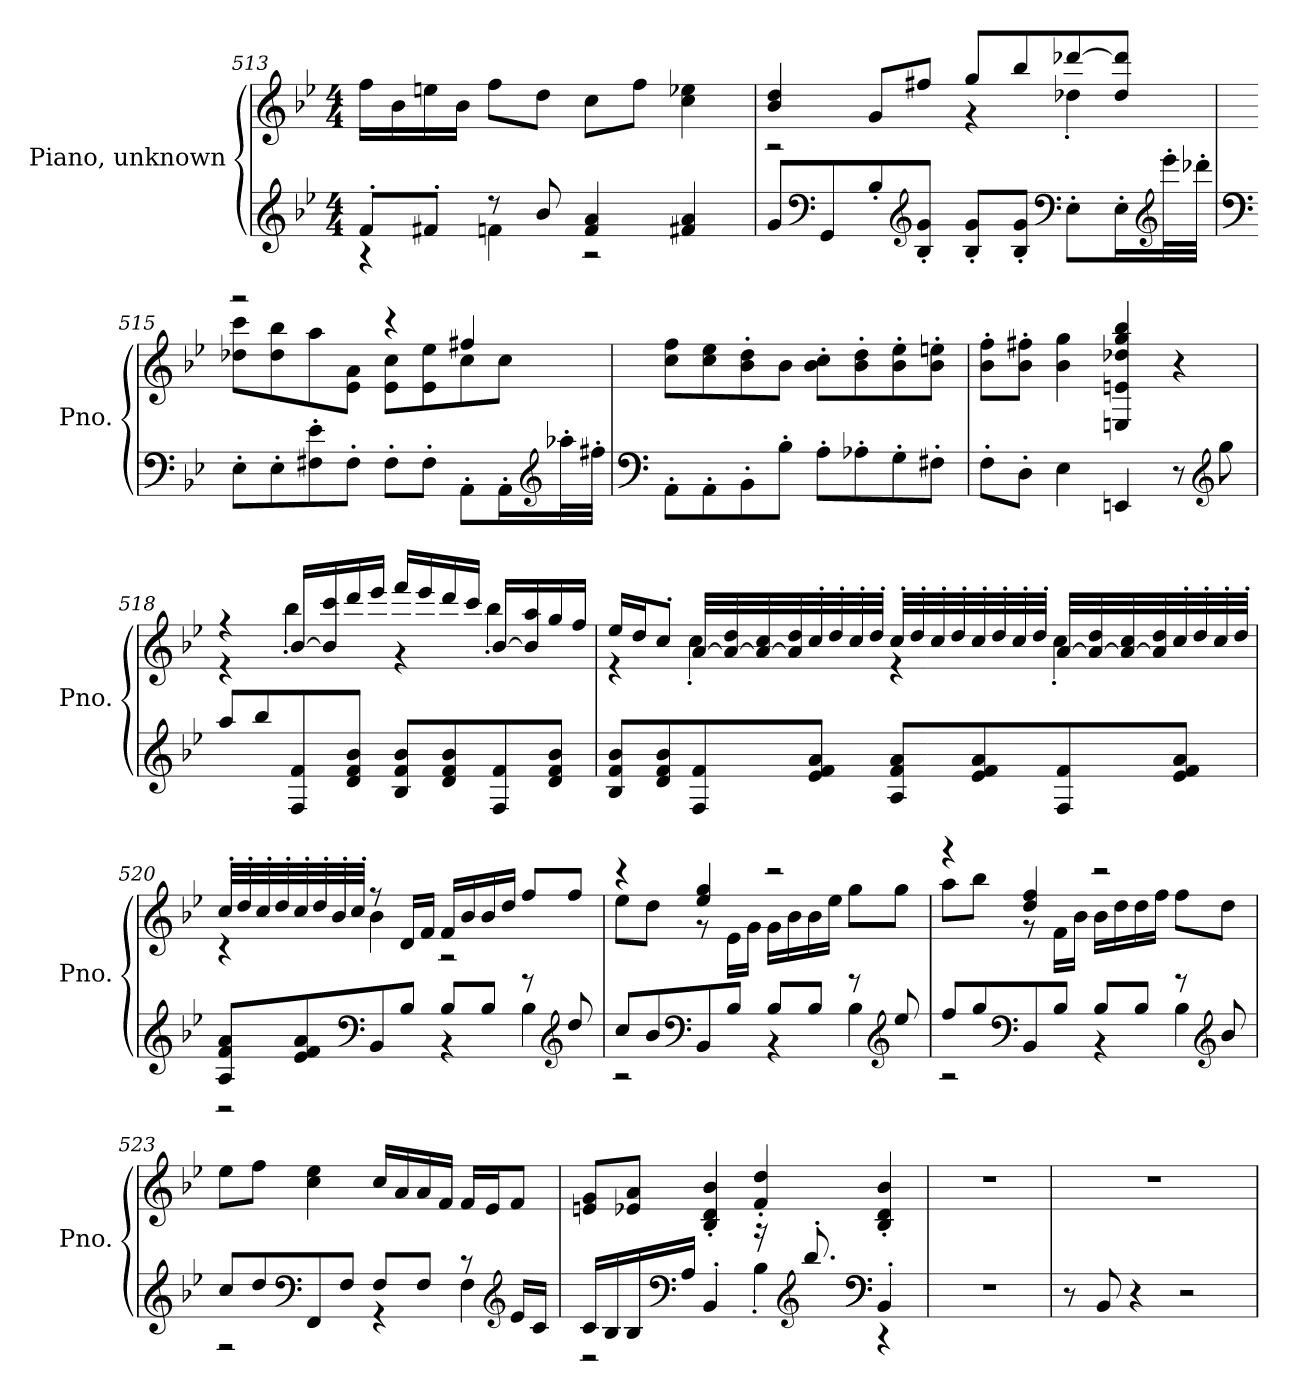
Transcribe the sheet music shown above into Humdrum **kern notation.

**kern	**kern
*part1	*part1
*staff2	*staff1
*I"Piano, unknown	*
*I'Pno.	*
!!LO:LB:g=z
*clefG2	*clefG2
*k[b-e-]	*k[b-e-]
*M4/4	*M4/4
=513	=513
*^	*
8f'/L	4r	16ff\LL
.	.	16b-\
8f#X'/J	.	16een\
.	.	16b-\JJ
8r	4fn\	8ff\L
8b-/	.	8dd\J
4f/ 4a/	2r	8cc\L
.	.	8ff\J
4f#X/ 4a/	.	4cc\ 4ee-X\
*v	*v	*
=514	=514
*	*^
8g/L	4b-/ 4dd/	2r
*clefF4	*	*
8GG/	.	.
8B-'/	8g/L	.
*clefG2	*	*
8B-/' 8g/'J	8ff#X/J	.
8B-/' 8g/'L	8gg/L	4r
8B-/' 8g/'J	8bb-/	.
*clefF4	*	*
8E-'\L	[8ddd-X/	4dd-X'\
16E-'\L	8dd-/ 8ddd-/]J	.
*clefG2	*	*
32eee-'\L	.	.
32ddd-X'\JJJ	.	.
!!LO:LB:g=z	!!
=515	=515	=515
*clefF4	*	*
8E-'\L	2r	8dd-X\ 8ccc\L
8E-'\	.	8dd-\ 8bb-\
8F#X\' 8e-\'	.	8aa\
8F#'\J	.	8e-\ 8a\J
8F#'\L	4r	8e-\ 8cc\L
8F#'\J	.	8e-\ 8ee-\
8AA'\L	4ff#X/	8cc\
16AA'\L	.	8cc\J
*clefG2	*	*
32aa-X'\L	.	.
32ff#X'\JJJ	.	.
*	*v	*v
=516	=516
*clefF4	*
8AA'\L	8cc\ 8ff\L
8AA'\	8cc\ 8ee-\
8BB-'\	8b-\' 8dd\'
8B-'\J	8b-\J
8A'\L	8b-\' 8cc\'L
8A-X'\	8b-\' 8dd\'
8G'\	8b-\' 8ee-\'
8F#X'\J	8b-\' 8een\'J
=517	=517
8F'\L	8b-\' 8ff\'L
8D'\J	8b-\' 8ff#X\'J
4E-\	4b-\ 4gg\
4EEn/	4En/ 4en/ 4dd-X/ 4gg/ 4bb-/
8r	4r
*clefG2	*
8gg\	.
!!LO:LB:g=z
=518	=518
*	*^
8aa/L	4r	4r
8bb-/	.	.
8F/ 8f/	[16b-/LL	4bb-'\
.	16b-/] 16ccc/	.
8d/ 8f/ 8b-/J	16ddd/	.
.	16eee-/JJ	.
8B-/ 8f/ 8b-/L	16fff/LL	4r
.	16eee-/	.
8d/ 8f/ 8b-/	16ddd/	.
.	16ccc/JJ	.
8F/ 8f/	[16b-/LL	4bb-'\
.	16b-/] 16aa/	.
8d/ 8f/ 8b-/J	16gg/	.
.	16ff/JJ	.
!!LO:PB:g=z	!!
=519	=519	=519
8B-/ 8f/ 8b-/L	16ee-/LL	4r
.	16dd/J	.
8d/ 8f/ 8b-/	8cc'/J	.
8F/ 8f/	[32a/LLL	4cc'\
.	32a/_ 32dd/	.
.	32a/_ 32cc/	.
.	32a/] 32dd/	.
8e-/ 8f/ 8a/J	32cc'/	.
.	32dd'/	.
.	32cc'/	.
.	32dd'/JJJ	.
8A/ 8f/ 8a/L	32cc'/LLL	4r
.	32dd'/	.
.	32cc'/	.
.	32dd'/	.
8e-/ 8f/ 8a/	32cc'/	.
.	32dd'/	.
.	32cc'/	.
.	32dd'/JJJ	.
8F/ 8f/	[32a/LLL	4cc'\
.	32a/_ 32dd/	.
.	32a/_ 32cc/	.
.	32a/] 32dd/	.
8e-/ 8f/ 8a/J	32cc'/	.
.	32dd'/	.
.	32cc'/	.
.	32dd'/JJJ	.
!!LO:LB:g=z	!!
=520	=520	=520
*^	*	*
8A/ 8f/ 8a/L	2r	32cc'/LLL	4r
.	.	32dd'/	.
.	.	32cc'/	.
.	.	32dd'/	.
8e-/ 8f/ 8a/	.	32cc'/	.
.	.	32dd'/	.
.	.	32b-'/	.
.	.	32cc'/JJJ	.
*clefF4	*	*	*
8BB-/	.	8r	4b-\
8B-/J	.	16d/LL	.
.	.	16f/JJ	.
8B-/L	4r	16f/LL	2r
.	.	16b-/	.
8B-/J	.	16b-/	.
.	.	16dd/JJ	.
8r	4B-\	8ff/L	.
*clefG2	*	*	*
8dd/	.	8ff/J	.
=521	=521	=521	=521
8cc/L	2r	4r	8ee-\L
8b-/	.	.	8dd\J
*clefF4	*	*	*
8BB-/	.	4ee-/ 4gg/	8r
8B-/J	.	.	16e-\LL
.	.	.	16g\JJ
8B-/L	4r	2r	16g\LL
.	.	.	16b-\
8B-/J	.	.	16b-\
.	.	.	16ee-\JJ
8r	4B-\	.	8gg\L
*clefG2	*	*	*
8ee-/	.	.	8gg\J
!!LO:LB:g=z	!!
=522	=522	=522	=522
8ff/L	2r	4r	8aa\L
8gg/	.	.	8bb-\J
*clefF4	*	*	*
8BB-/	.	4dd/ 4ff/	8r
8B-/J	.	.	16f\LL
.	.	.	16b-\JJ
8B-/L	4r	2r	16b-\LL
.	.	.	16dd\
8B-/J	.	.	16dd\
.	.	.	16ff\JJ
8r	4B-\	.	8ff\L
*clefG2	*	*	*
8b-/	.	.	8dd\J
*	*	*v	*v
=523	=523	=523
8cc/L	2r	8ee-\L
8dd/	.	8ff\J
*clefF4	*	*
8FF/	.	4cc\ 4ee-\
8F/J	.	.
8F/L	4r	16cc/LL
.	.	16a/
8F/J	.	16a/
.	.	16f/JJ
8r	4F\	16f/LL
.	.	16e-/J
*clefG2	*	*
16e-/LL	.	8f/J
16c/JJ	.	.
!!LO:LB:g=z
=524	=524	=524
16c/LL	2r	8en/ 8g/L
16B-/	.	.
16B-/	.	8e-X/ 8a/J
*clefF4	*	*
16A/JJ	.	.
4BB-'/	.	4B-/' 4d/' 4b-/'
16r	4B-'\	4f/' 4dd/'
*clefG2	*	*
8.bb-'/	.	.
*clefF4	*	*
4BB-'/	4r	4B-/' 4d/' 4b-/'
*v	*v	*
=525	=525
1r	1r
=526	=526
8r	1r
8BB-/	.
4r	.
2r	.
=	=
*-	*-
